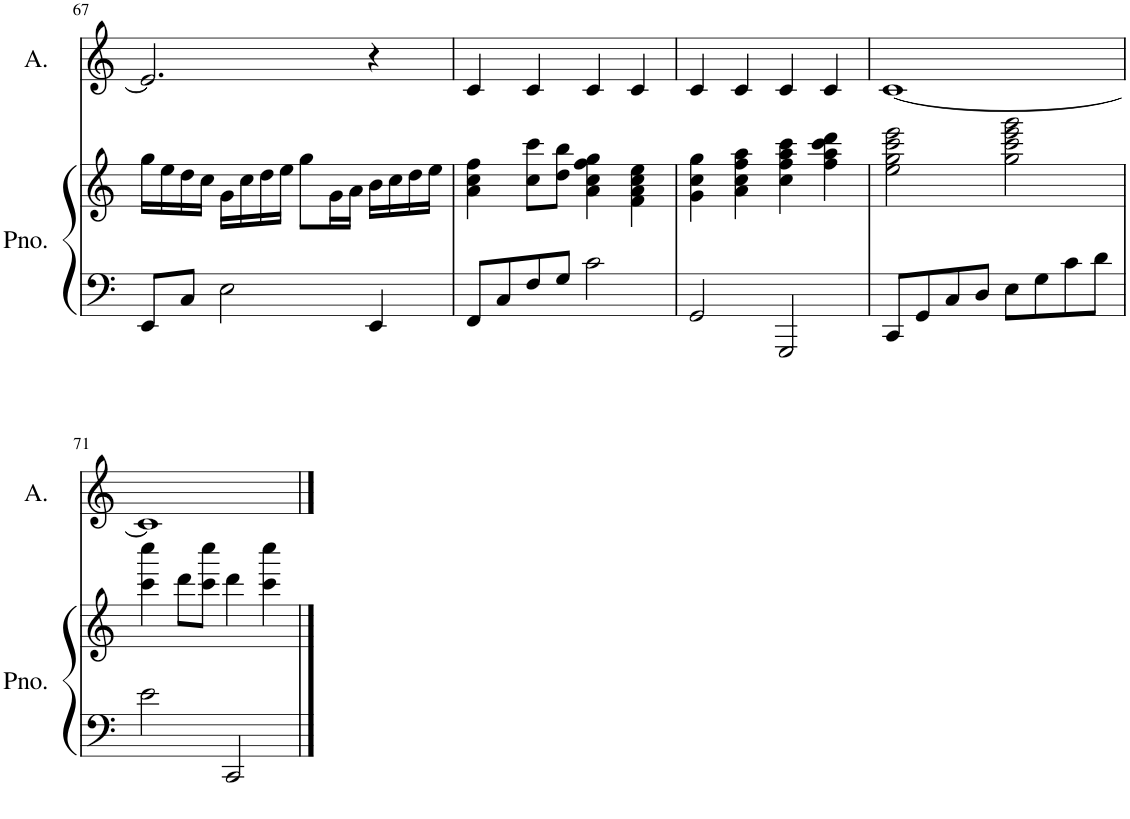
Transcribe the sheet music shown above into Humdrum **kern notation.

**kern	**kern	**kern
*part2	*part2	*part1
*staff3	*staff2	*staff1
*I"Piano	*	*I"Alto
*I'Pno.	*	*I'A.
!!LO:PB:g=z
*clefF4	*clefG2	*clefG2
*k[]	*k[]	*k[]
*M4/4	*M4/4	*M4/4
=67	=67	=67
8EE/L	16gg\LL	2.e/]
.	16ee\	.
8C/J	16dd\	.
.	16cc\JJ	.
2E\	16g\LL	.
.	16cc\	.
.	16dd\	.
.	16ee\JJ	.
.	8gg\L	.
.	16g\L	.
.	16a\JJ	.
4EE/	16b\LL	4r
.	16cc\	.
.	16dd\	.
.	16ee\JJ	.
=68	=68	=68
8FF/L	4a\ 4cc\ 4ff\	4c/
8C/	.	.
8F/	8cc\ 8ccc\L	4c/
8G/J	8dd\ 8bb\J	.
2c\	4a\ 4cc\ 4ff\ 4gg\	4c/
.	4f\ 4a\ 4cc\ 4ee\	4c/
=69	=69	=69
2GG/	4g\ 4cc\ 4gg\	4c/
.	4a\ 4cc\ 4ff\ 4aa\	4c/
2GGG/	4cc\ 4ff\ 4aa\ 4ccc\	4c/
.	4ff\ 4aa\ 4ccc\ 4ddd\	4c/
=70	=70	=70
8CC/L	2ee\ 2gg\ 2ccc\ 2eee\	[1c
8GG/	.	.
8C/	.	.
8D/J	.	.
8E\L	2gg\ 2ccc\ 2eee\ 2ggg\	.
8G\	.	.
8c\	.	.
8d\J	.	.
!!LO:LB:g=z
=71	=71	=71
2e\	4ccc\ 4cccc\	1c]
.	8ddd\L	.
.	8ccc\ 8cccc\J	.
2CC/	4ddd\	.
.	4ccc\ 4cccc\	.
==	==	==
*-	*-	*-
